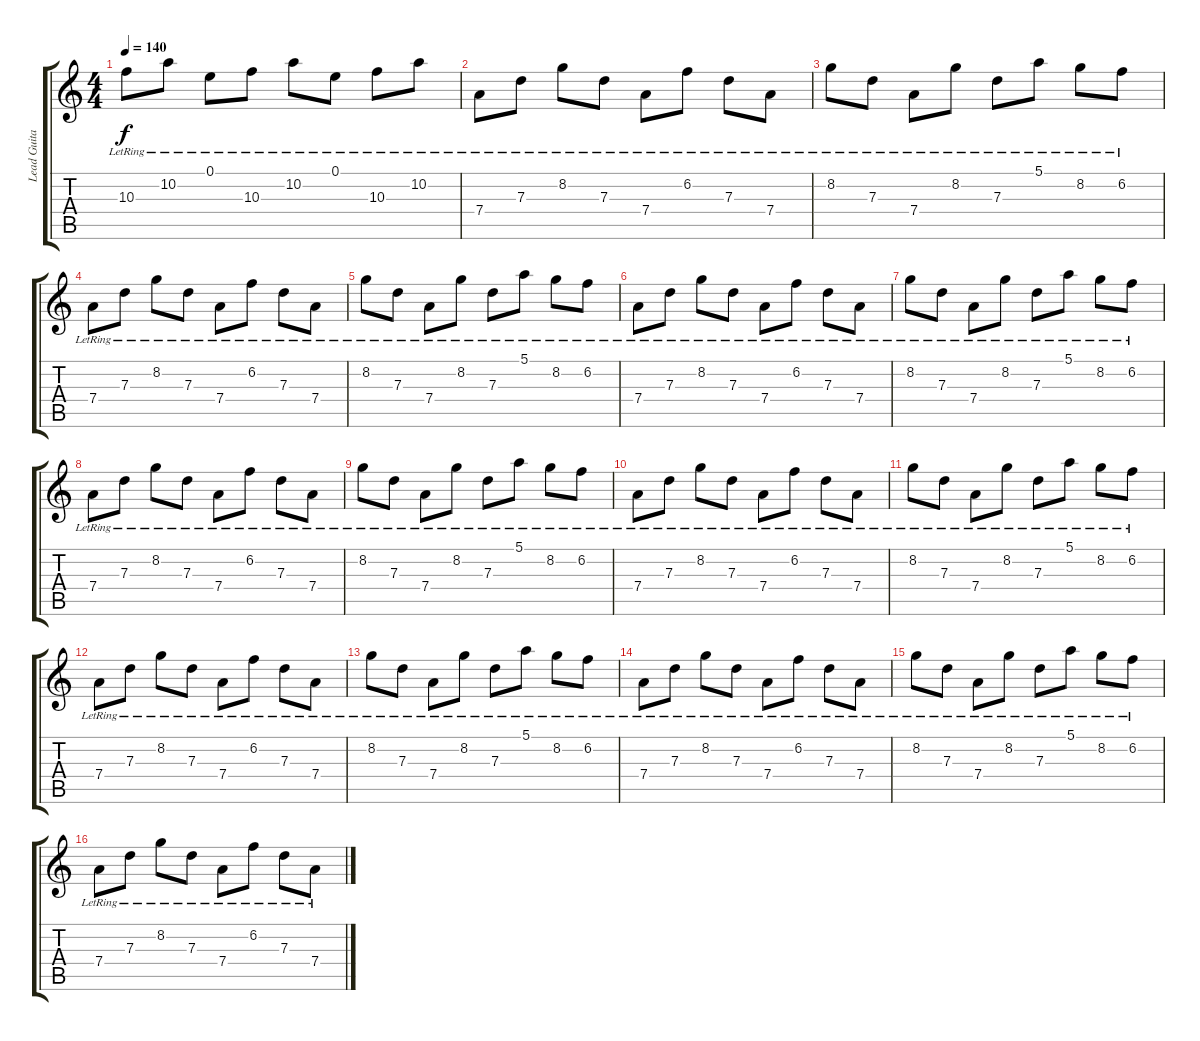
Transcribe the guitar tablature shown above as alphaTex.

\track ("Lead Guitar - John Frusciante" "Lead Guita") {instrument electricguitarjazz}
\staff {score tabs}
\tuning (E4 B3 G3 D3 A2 E2) {hide}
\ts (4 4)
\tempo 140
\clef g2
\ks c
10.3{lr}.8{dy f} 10.2{lr}.8 0.1{lr}.8 10.3{lr}.8 10.2{lr}.8 0.1{lr}.8 10.3{lr}.8 10.2{lr}.8 |
7.4{lr}.8 7.3{lr}.8 8.2{lr}.8 7.3{lr}.8 7.4{lr}.8 6.2{lr}.8 7.3{lr}.8 7.4{lr}.8 |
8.2{lr}.8 7.3{lr}.8 7.4{lr}.8 8.2{lr}.8 7.3{lr}.8 5.1{lr}.8 8.2{lr}.8 6.2{lr}.8 |
7.4{lr}.8 7.3{lr}.8 8.2{lr}.8 7.3{lr}.8 7.4{lr}.8 6.2{lr}.8 7.3{lr}.8 7.4{lr}.8 |
8.2{lr}.8 7.3{lr}.8 7.4{lr}.8 8.2{lr}.8 7.3{lr}.8 5.1{lr}.8 8.2{lr}.8 6.2{lr}.8 |
7.4{lr}.8 7.3{lr}.8 8.2{lr}.8 7.3{lr}.8 7.4{lr}.8 6.2{lr}.8 7.3{lr}.8 7.4{lr}.8 |
8.2{lr}.8 7.3{lr}.8 7.4{lr}.8 8.2{lr}.8 7.3{lr}.8 5.1{lr}.8 8.2{lr}.8 6.2{lr}.8 |
7.4{lr}.8 7.3{lr}.8 8.2{lr}.8 7.3{lr}.8 7.4{lr}.8 6.2{lr}.8 7.3{lr}.8 7.4{lr}.8 |
8.2{lr}.8 7.3{lr}.8 7.4{lr}.8 8.2{lr}.8 7.3{lr}.8 5.1{lr}.8 8.2{lr}.8 6.2{lr}.8 |
7.4{lr}.8 7.3{lr}.8 8.2{lr}.8 7.3{lr}.8 7.4{lr}.8 6.2{lr}.8 7.3{lr}.8 7.4{lr}.8 |
8.2{lr}.8 7.3{lr}.8 7.4{lr}.8 8.2{lr}.8 7.3{lr}.8 5.1{lr}.8 8.2{lr}.8 6.2{lr}.8 |
7.4{lr}.8 7.3{lr}.8 8.2{lr}.8 7.3{lr}.8 7.4{lr}.8 6.2{lr}.8 7.3{lr}.8 7.4{lr}.8 |
8.2{lr}.8 7.3{lr}.8 7.4{lr}.8 8.2{lr}.8 7.3{lr}.8 5.1{lr}.8 8.2{lr}.8 6.2{lr}.8 |
7.4{lr}.8 7.3{lr}.8 8.2{lr}.8 7.3{lr}.8 7.4{lr}.8 6.2{lr}.8 7.3{lr}.8 7.4{lr}.8 |
8.2{lr}.8 7.3{lr}.8 7.4{lr}.8 8.2{lr}.8 7.3{lr}.8 5.1{lr}.8 8.2{lr}.8 6.2{lr}.8 |
7.4{lr}.8 7.3{lr}.8 8.2{lr}.8 7.3{lr}.8 7.4{lr}.8 6.2{lr}.8 7.3{lr}.8 7.4{lr}.8
